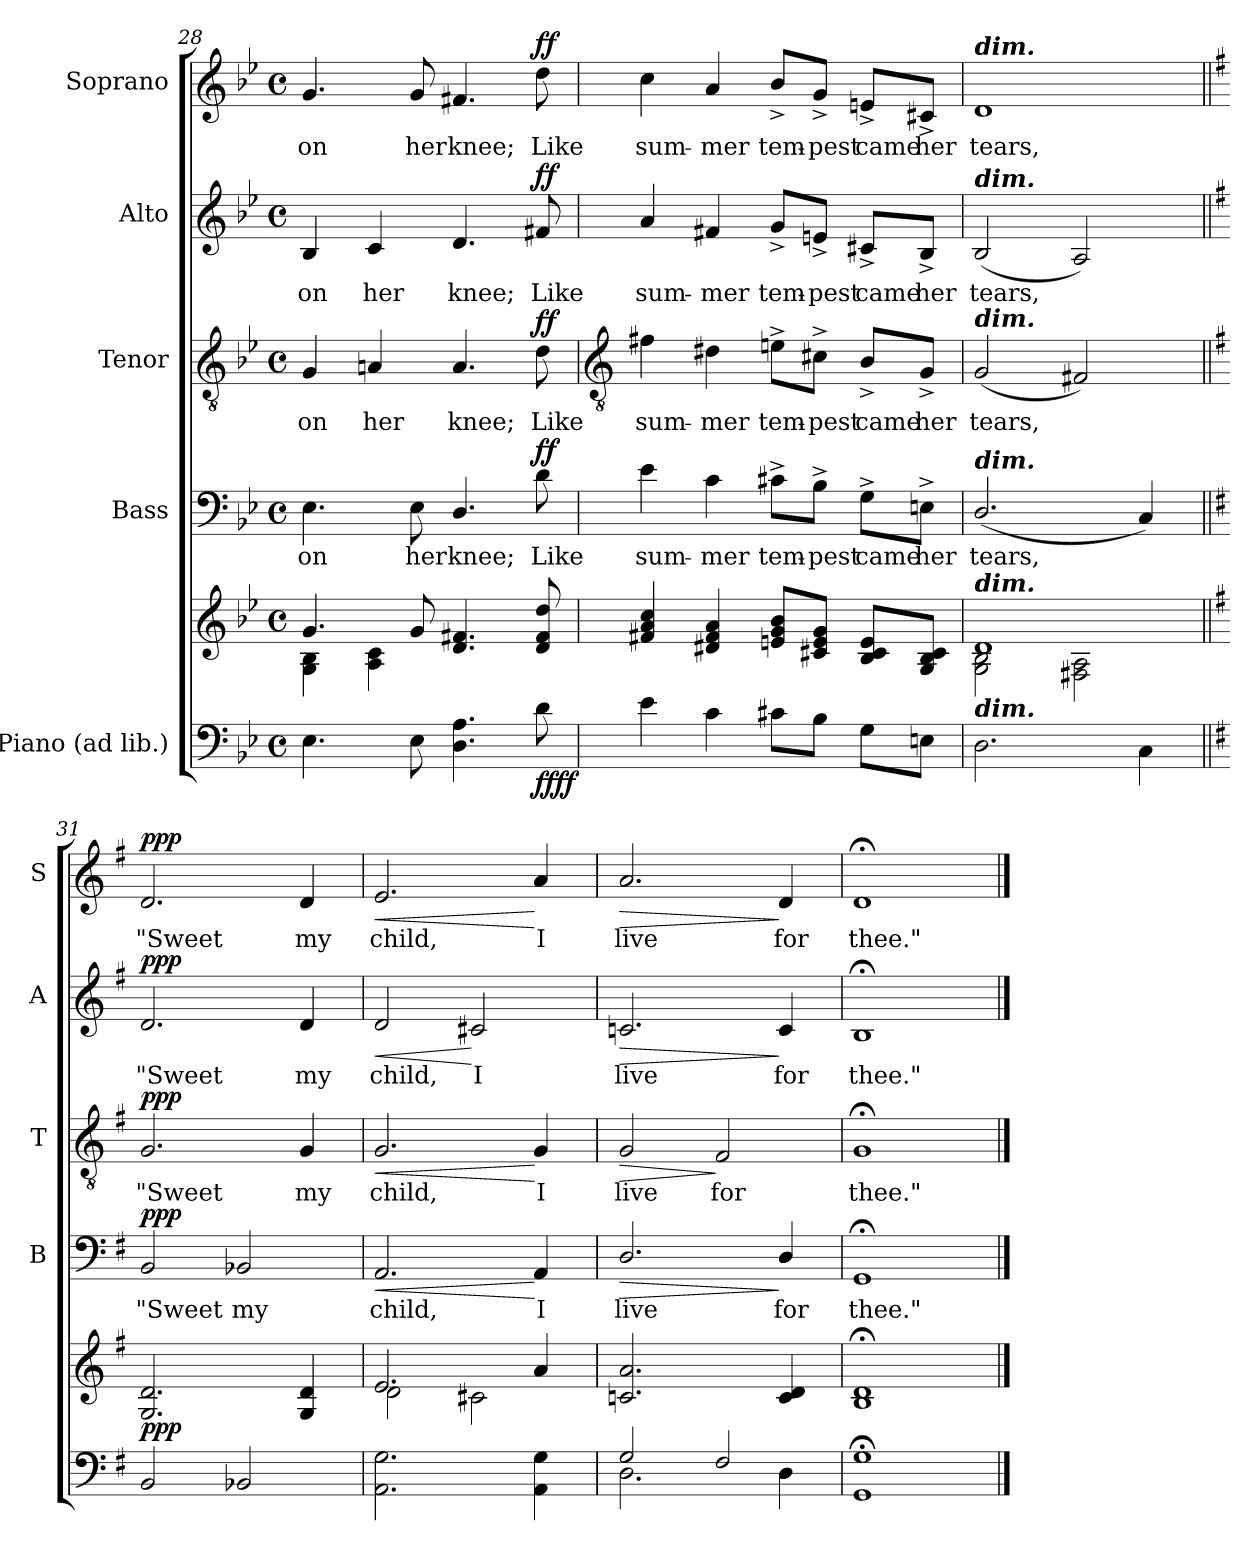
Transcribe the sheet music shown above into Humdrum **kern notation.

**kern	**kern	**dynam	**kern	**text	**dynam	**kern	**text	**dynam	**kern	**text	**dynam	**kern	**text	**dynam
*part5	*part5	*part5	*part4	*part4	*part4	*part3	*part3	*part3	*part2	*part2	*part2	*part1	*part1	*part1
*staff6	*staff5	*staff5/6	*staff4	*staff4	*staff4	*staff3	*staff3	*staff3	*staff2	*staff2	*staff2	*staff1	*staff1	*staff1
*I"Piano (ad lib.)	*	*	*I"Bass	*	*	*I"Tenor	*	*	*I"Alto	*	*	*I"Soprano	*	*
*	*	*	*I'B	*	*	*I'T	*	*	*I'A	*	*	*I'S	*	*
*clefF4	*clefG2	*	*clefF4	*	*	*clefGv2	*	*	*clefG2	*	*	*clefG2	*	*
*k[b-e-]	*k[b-e-]	*	*k[b-e-]	*	*	*k[b-e-]	*	*	*k[b-e-]	*	*	*k[b-e-]	*	*
*B-:	*B-:	*	*B-:	*	*	*B-:	*	*	*B-:	*	*	*B-:	*	*
*M4/4	*M4/4	*	*M4/4	*	*	*M4/4	*	*	*M4/4	*	*	*M4/4	*	*
*met(c)	*met(c)	*	*met(c)	*	*	*met(c)	*	*	*met(c)	*	*	*met(c)	*	*
=28	=28	=28	=28	=28	=28	=28	=28	=28	=28	=28	=28	=28	=28	=28
*	*^	*	*	*	*	*	*	*	*	*	*	*	*	*
!	!	!	!	!	!LO:LY:b	!	!	!LO:LY:b	!	!	!LO:LY:b	!	!	!LO:LY:b	!
4.E-	4.g/	4G\ 4B-\	.	4.E-	-on	.	4G	-on	.	4B-	-on	.	4.g	-on	.
!	!	!	!	!	!	!	!	!LO:LY:b	!	!	!LO:LY:b	!	!	!	!
.	.	4A\ 4c\	.	.	.	.	4An	her	.	4c	her	.	.	.	.
!	!	!	!	!	!LO:LY:b	!	!	!	!	!	!	!	!	!LO:LY:b	!
8E-	8g/	.	.	8E-	her	.	.	.	.	.	.	.	8g	her	.
!	!	!	!	!	!LO:LY:b	!	!	!LO:LY:b	!	!	!LO:LY:b	!	!	!LO:LY:b	!
4.D\ 4.A\	4.d/ 4.f#X/	2ryy	.	4.D/	knee;	.	4.A	knee;	.	4.d	knee;	.	4.f#X	knee;	.
!	!	!	!LO:DY:b=2	!	!LO:LY:b	!	!	!LO:LY:b	!	!	!LO:LY:b	!	!	!LO:LY:b	!
!	!	!	!LO:DY:n=1:b	!	!	!LO:DY:b	!	!	!LO:DY:b	!	!	!LO:DY:b	!	!	!LO:DY:b
8d	8d/ 8f#/ 8dd/	.	ff ff	8d	Like	ff	8d	Like	ff	8f#X	Like	ff	8dd	Like	ff
!!LO:LB:g=z
=29	=29	=29	=29	=29	=29	=29	=29	=29	=29	=29	=29	=29	=29	=29	=29
*	*	*	*	*	*	*	*clefGv2	*	*	*	*	*	*	*	*
!	!	!	!	!	!LO:LY:b	!	!	!LO:LY:b	!	!	!LO:LY:b	!	!	!LO:LY:b	!
4e-	4f#X/ 4a/ 4cc/	1ryy	.	4e-	sum-	.	4f#X	sum-	.	4a	sum-	.	4cc	sum-	.
!	!	!	!	!	!LO:LY:b	!	!	!LO:LY:b	!	!	!LO:LY:b	!	!	!LO:LY:b	!
4c	4d#X/ 4f#/ 4a/	.	.	4c	-mer	.	4d#X	-mer	.	4f#X	-mer	.	4a	-mer	.
!	!	!	!	!	!LO:LY:b	!	!	!LO:LY:b	!	!	!LO:LY:b	!	!	!LO:LY:b	!
8c#XL	8en/ 8g/ 8b-/L	.	.	8c#X^\L	tem-	.	8en^\L	tem-	.	8g^/L	tem-	.	8b-^/L	tem-	.
!	!	!	!	!	!LO:LY:b	!	!	!LO:LY:b	!	!	!LO:LY:b	!	!	!LO:LY:b	!
8B-J	8c#X/ 8e/ 8g/J	.	.	8B-^\J	-pest	.	8c#X^\J	-pest	.	8en^/J	-pest	.	8g^/J	-pest	.
!	!	!	!	!	!LO:LY:b	!	!	!LO:LY:b	!	!	!LO:LY:b	!	!	!LO:LY:b	!
8GL	8B-/ 8c#/ 8e/L	.	.	8G^\L	came	.	8B-^/L	came	.	8c#X^/L	came	.	8en^/L	came	.
!	!	!	!	!	!LO:LY:b	!	!	!LO:LY:b	!	!	!LO:LY:b	!	!	!LO:LY:b	!
8EnJ	8G/ 8B-/ 8c#/J	.	.	8En^\J	her	.	8G^/J	her	.	8B-^/J	her	.	8c#X^/J	her	.
=30	=30	=30	=30	=30	=30	=30	=30	=30	=30	=30	=30	=30	=30	=30	=30
!	!	!	!	!	!	!	!	!	!	!	!	!	!LO:TX:a:Bi:t=dim.	!	!
!	!	!	!	!	!	!	!	!	!	!LO:TX:a:Bi:t=dim.	!	!	!	!	!
!	!	!	!	!	!	!	!LO:TX:a:Bi:t=dim.	!	!	!	!	!	!	!	!
!	!	!	!	!LO:TX:a:Bi:t=dim.	!	!	!	!	!	!	!	!	!	!	!
!	!LO:TX:a:Bi:t=dim.	!	!	!	!	!	!	!	!	!	!	!	!	!	!
!LO:TX:a:Bi:t=dim.	!	!	!	!	!	!	!	!	!	!	!	!	!	!	!
!	!	!	!	!	!LO:LY:b	!	!	!LO:LY:b	!	!	!LO:LY:b	!	!	!LO:LY:b	!
2.D\	1d/	2G\ 2B-\	.	(<2.D/	tears,	.	(<2G	tears,	.	(<2B-	tears,	.	1d	tears,	.
.	.	2F#X\ 2A\	.	.	.	.	2F#X)	.	.	2A)	.	.	.	.	.
4C\	.	.	.	4C)	.	.	.	.	.	.	.	.	.	.	.
=31||	=31||	=31||	=31||	=31||	=31||	=31||	=31||	=31||	=31||	=31||	=31||	=31||	=31||	=31||	=31||
*k[f#]	*k[f#]	*	*	*k[f#]	*	*	*k[f#]	*	*	*k[f#]	*	*	*k[f#]	*	*
*G:	*G:	*	*	*G:	*	*	*G:	*	*	*G:	*	*	*G:	*	*
!	!	!	!LO:DY:b	!	!LO:LY:b	!LO:DY:b	!	!LO:LY:b	!LO:DY:b	!	!LO:LY:b	!LO:DY:b	!	!LO:LY:b	!LO:DY:b
2BB	2.G/ 2.d/	1ryy	ppp	2BB	"Sweet	ppp	2.G	"Sweet	ppp	2.d	"Sweet	ppp	2.d	"Sweet	ppp
!	!	!	!	!	!LO:LY:b	!	!	!	!	!	!	!	!	!	!
2BB-X	.	.	.	2BB-X	my	.	.	.	.	.	.	.	.	.	.
!	!	!	!	!	!	!	!	!LO:LY:b	!	!	!LO:LY:b	!	!	!LO:LY:b	!
.	4G/ 4d/	.	.	.	.	.	4G	my	.	4d	my	.	4d	my	.
=32	=32	=32	=32	=32	=32	=32	=32	=32	=32	=32	=32	=32	=32	=32	=32
!	!	!	!	!	!LO:LY:b	!LO:HP:b	!	!LO:LY:b	!LO:HP:b	!	!LO:LY:b	!LO:HP:b	!	!LO:LY:b	!LO:HP:b
2.AA 2.G	2.e/	2d\	.	2.AA	child,	<	2.G	child,	<	2d	child,	<	2.e	child,	<
!	!	!	!	!	!	!	!	!	!	!	!LO:LY:b	!	!	!	!
.	.	2c#X\	.	.	.	.	.	.	.	2c#X	I	[	.	.	.
!	!	!	!	!	!LO:LY:b	!	!	!LO:LY:b	!	!	!	!	!	!LO:LY:b	!
4AA 4G	4a/	.	.	4AA	I	[	4G	I	[	.	.	.	4a	I	[
*	*v	*v	*	*	*	*	*	*	*	*	*	*	*	*	*
=33	=33	=33	=33	=33	=33	=33	=33	=33	=33	=33	=33	=33	=33	=33
*^	*	*	*	*	*	*	*	*	*	*	*	*	*	*
!	!	!	!	!	!LO:LY:b	!LO:HP:b	!	!LO:LY:b	!LO:HP:b	!	!LO:LY:b	!LO:HP:b	!	!LO:LY:b	!LO:HP:b
2G/	2.D\	2.cn/ 2.a/	.	2.D/	live	>	2G	live	>	2.cn	live	>	2.a	live	>
!	!	!	!	!	!	!	!	!LO:LY:b	!	!	!	!	!	!	!
2F#/	.	.	.	.	.	.	2F#	for	]	.	.	.	.	.	.
!	!	!	!	!	!LO:LY:b	!	!	!	!	!	!LO:LY:b	!	!	!LO:LY:b	!
.	4D\	4c/ 4d/	.	4D/	for	]	.	.	.	4c	for	]	4d	for	]
=34	=34	=34	=34	=34	=34	=34	=34	=34	=34	=34	=34	=34	=34	=34	=34
*	*	*^	*	*	*	*	*	*	*	*	*	*	*	*	*
!	!	!	!	!	!	!LO:LY:b	!	!	!LO:LY:b	!	!	!LO:LY:b	!	!	!LO:LY:b	!
*v	*v	*	*	*	*	*	*	*	*	*	*	*	*	*	*	*
1GG;< 1G;<	1B/;< 1d/;<	1ryy	.	1GG;<	thee."	.	1G;<	thee."	.	1B;<	thee."	.	1d;<	thee."	.
*	*v	*v	*	*	*	*	*	*	*	*	*	*	*	*	*
==	==	==	==	==	==	==	==	==	==	==	==	==	==	==
*-	*-	*-	*-	*-	*-	*-	*-	*-	*-	*-	*-	*-	*-	*-
